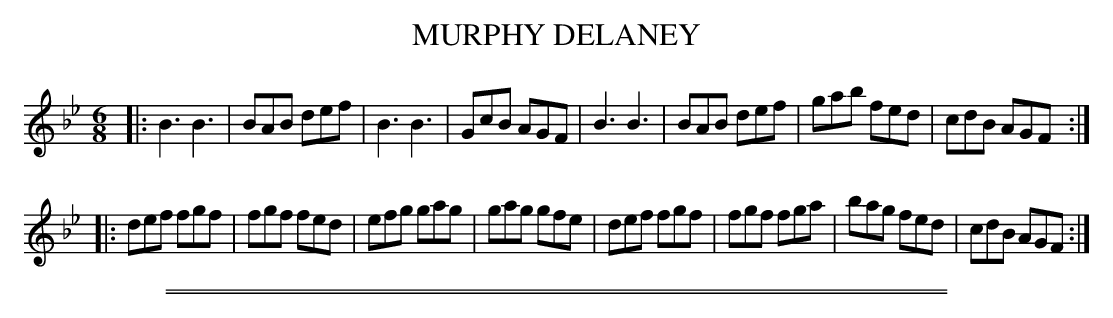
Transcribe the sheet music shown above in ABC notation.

X:1
T: MURPHY DELANEY
M: 6/8
L: 1/8
K: Bb
|:\
B3  B3  | BAB def | B3  B3  | GcB AGF |\
B3  B3  | BAB def | gab fed | cdB AGF :|
|:\
def fgf | fgf fed | efg gag | gag gfe |\
def fgf | fgf fga | bag fed | cdB AGF :|
